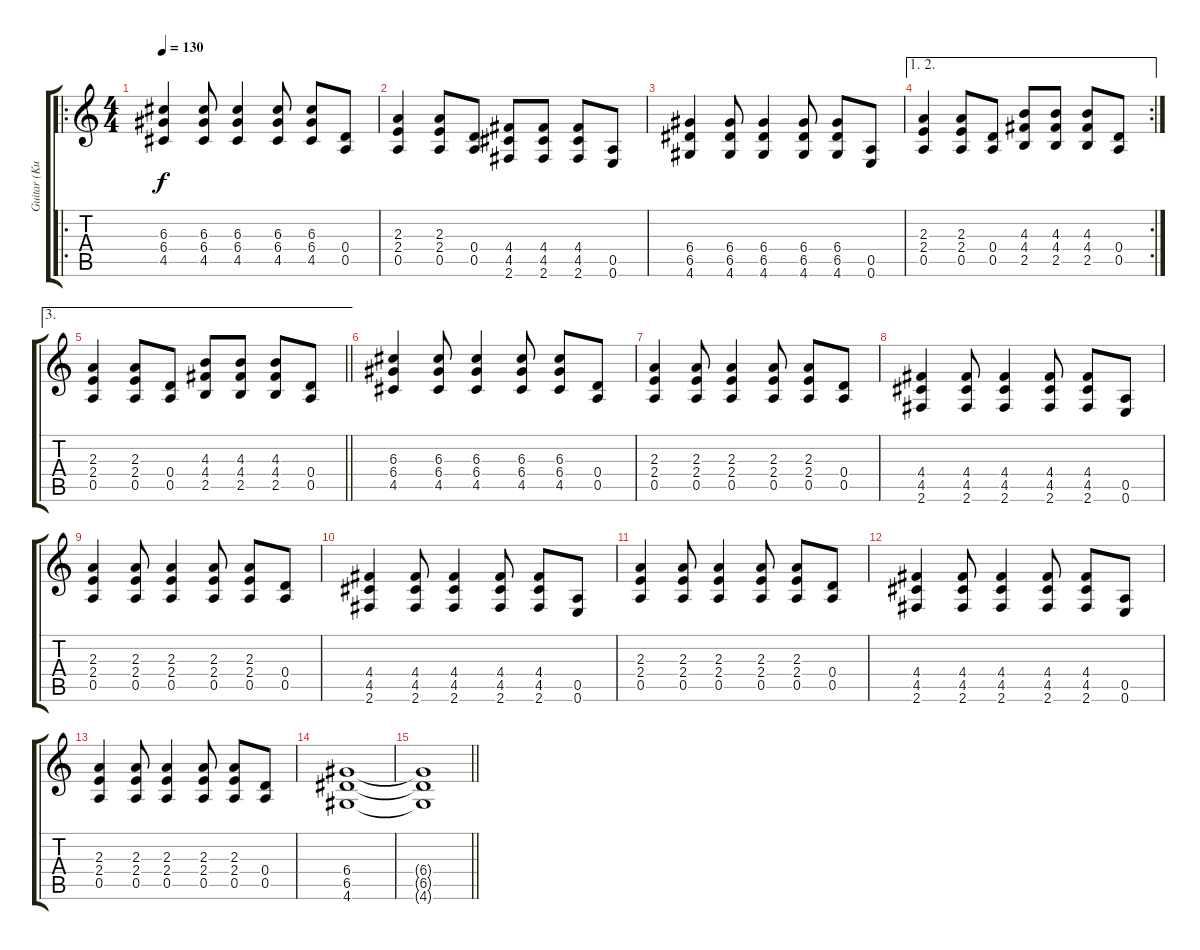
\track ("Guitar (Kurt)" "Guitar (Ku") {instrument overdrivenguitar}
\staff {score tabs}
\tuning (E4 B3 G3 D3 A2 E2) {hide}
\ro
\ts (4 4)
\tempo 130
\clef g2
\ks c
(6.3 6.4 4.5).4{dy f volume 13 balance 8 instrument overdrivenguitar} (6.3 6.4 4.5).8 (6.3 6.4 4.5).4 (6.3 6.4 4.5).8 (6.3 6.4 4.5).8 (0.4 0.5).8 |
(2.3 2.4 0.5).4 (2.3 2.4 0.5).8 (0.4 0.5).8 (4.4 4.5 2.6).8 (4.4 4.5 2.6).8 (4.4 4.5 2.6).8 (0.5 0.6).8 |
(6.4 6.5 4.6).4 (6.4 6.5 4.6).8 (6.4 6.5 4.6).4 (6.4 6.5 4.6).8 (6.4 6.5 4.6).8 (0.5 0.6).8 |
\ae (1 2)
\rc 2
(2.3 2.4 0.5).4 (2.3 2.4 0.5).8 (0.4 0.5).8 (4.3 4.4 2.5).8 (4.3 4.4 2.5).8 (4.3 4.4 2.5).8 (0.4 0.5).8 |
\ae 3
\barLineRight lightlight
(2.3 2.4 0.5).4 (2.3 2.4 0.5).8 (0.4 0.5).8 (4.3 4.4 2.5).8 (4.3 4.4 2.5).8 (4.3 4.4 2.5).8 (0.4 0.5).8 |
(6.3 6.4 4.5).4 (6.3 6.4 4.5).8 (6.3 6.4 4.5).4 (6.3 6.4 4.5).8 (6.3 6.4 4.5).8 (0.4 0.5).8 |
(2.3 2.4 0.5).4 (2.3 2.4 0.5).8 (2.3 2.4 0.5).4 (2.3 2.4 0.5).8 (2.3 2.4 0.5).8 (0.4 0.5).8 |
(4.4 4.5 2.6).4 (4.4 4.5 2.6).8 (4.4 4.5 2.6).4 (4.4 4.5 2.6).8 (4.4 4.5 2.6).8 (0.5 0.6).8 |
(2.3 2.4 0.5).4 (2.3 2.4 0.5).8 (2.3 2.4 0.5).4 (2.3 2.4 0.5).8 (2.3 2.4 0.5).8 (0.4 0.5).8 |
(4.4 4.5 2.6).4 (4.4 4.5 2.6).8 (4.4 4.5 2.6).4 (4.4 4.5 2.6).8 (4.4 4.5 2.6).8 (0.5 0.6).8 |
(2.3 2.4 0.5).4 (2.3 2.4 0.5).8 (2.3 2.4 0.5).4 (2.3 2.4 0.5).8 (2.3 2.4 0.5).8 (0.4 0.5).8 |
(4.4 4.5 2.6).4 (4.4 4.5 2.6).8 (4.4 4.5 2.6).4 (4.4 4.5 2.6).8 (4.4 4.5 2.6).8 (0.5 0.6).8 |
(2.3 2.4 0.5).4 (2.3 2.4 0.5).8 (2.3 2.4 0.5).4 (2.3 2.4 0.5).8 (2.3 2.4 0.5).8 (0.4 0.5).8 |
(6.4 6.5 4.6).1 |
\barLineRight lightlight
(6.4{t} 6.5{t} 4.6{t}).1
